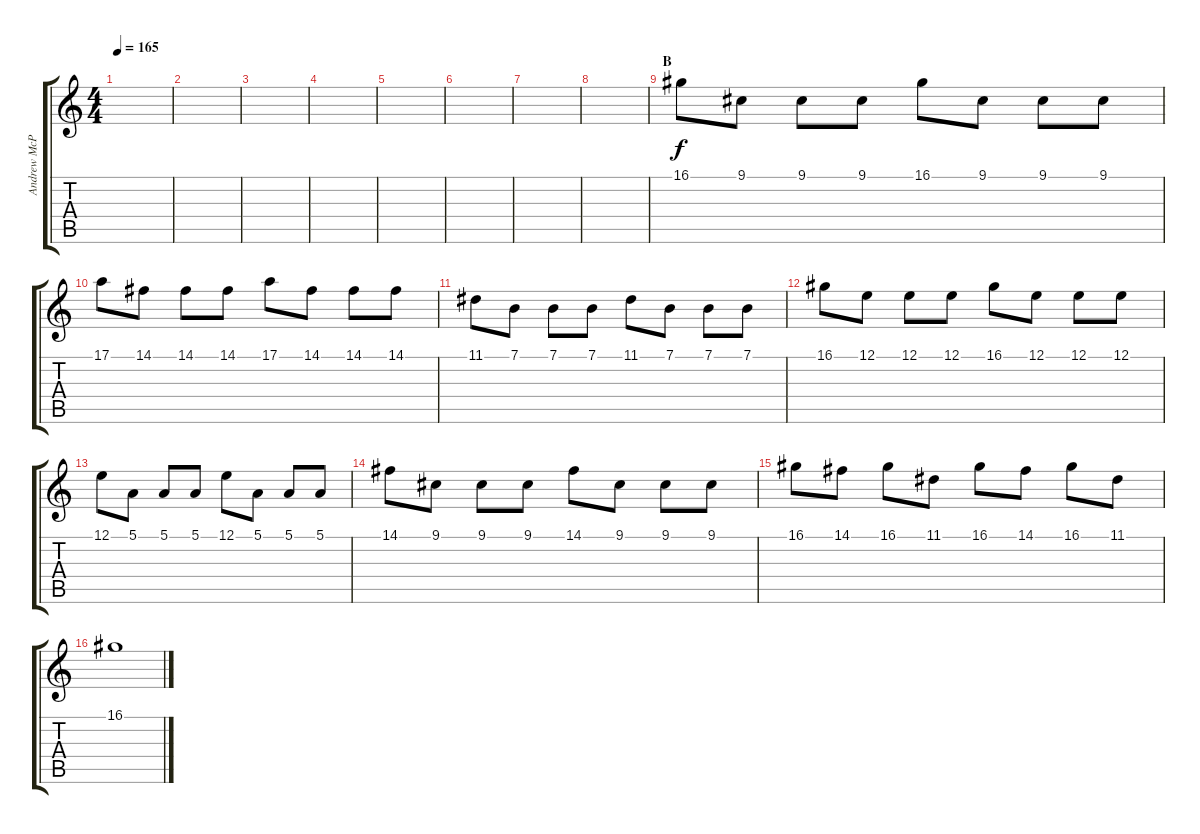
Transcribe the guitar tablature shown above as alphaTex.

\track ("Andrew McPauls (Keyb)" "Andrew McP") {instrument stringensemble1}
\staff {score tabs}
\tuning (E4 B3 G3 D3 A2 E2) {hide}
\ts (4 4)
\tempo 165
\clef g2
\ks c
|
|
|
|
|
|
|
|
\section ("" "B")
16.1.8{dy f} 9.1.8 9.1.8 9.1.8 16.1.8 9.1.8 9.1.8 9.1.8 |
17.1.8 14.1.8 14.1.8 14.1.8 17.1.8 14.1.8 14.1.8 14.1.8 |
11.1.8 7.1.8 7.1.8 7.1.8 11.1.8 7.1.8 7.1.8 7.1.8 |
16.1.8 12.1.8 12.1.8 12.1.8 16.1.8 12.1.8 12.1.8 12.1.8 |
12.1.8 5.1.8 5.1.8 5.1.8 12.1.8 5.1.8 5.1.8 5.1.8 |
14.1.8 9.1.8 9.1.8 9.1.8 14.1.8 9.1.8 9.1.8 9.1.8 |
16.1.8 14.1.8 16.1.8 11.1.8 16.1.8 14.1.8 16.1.8 11.1.8 |
16.1.1
